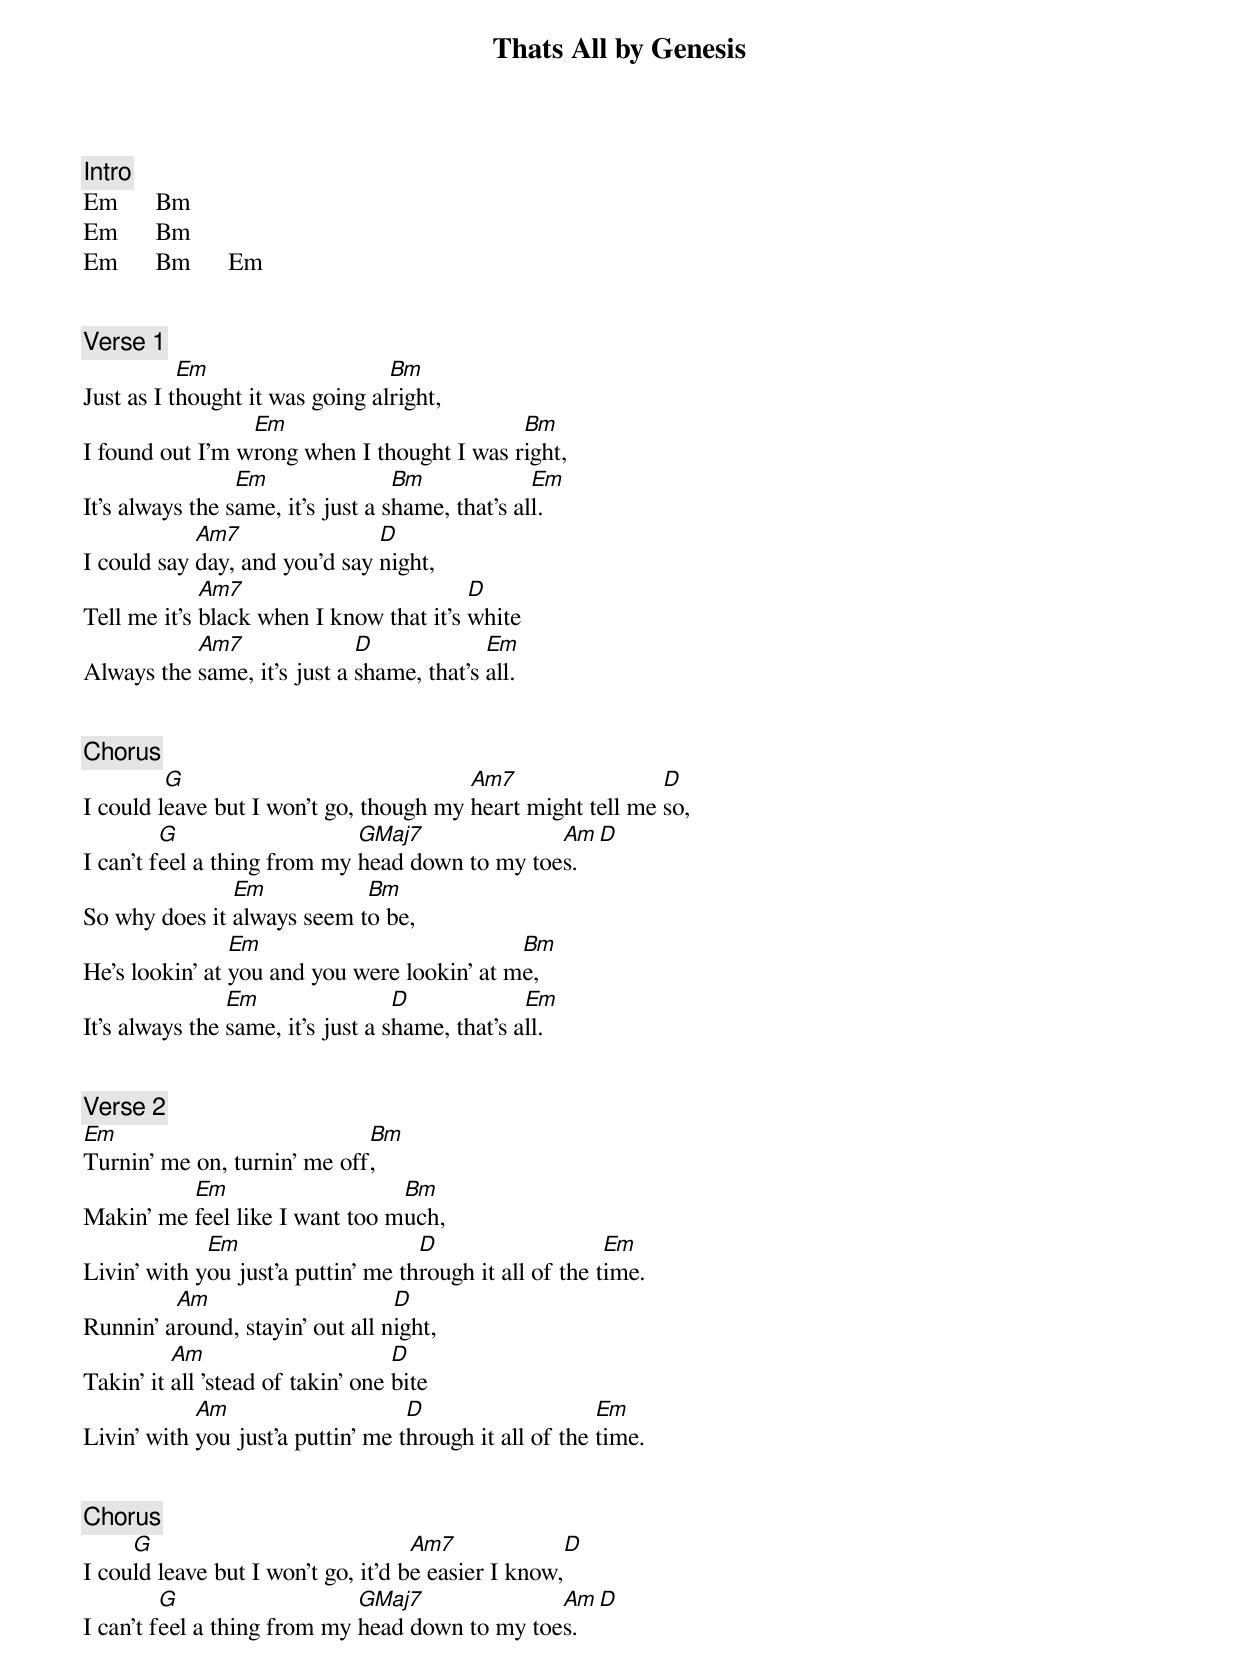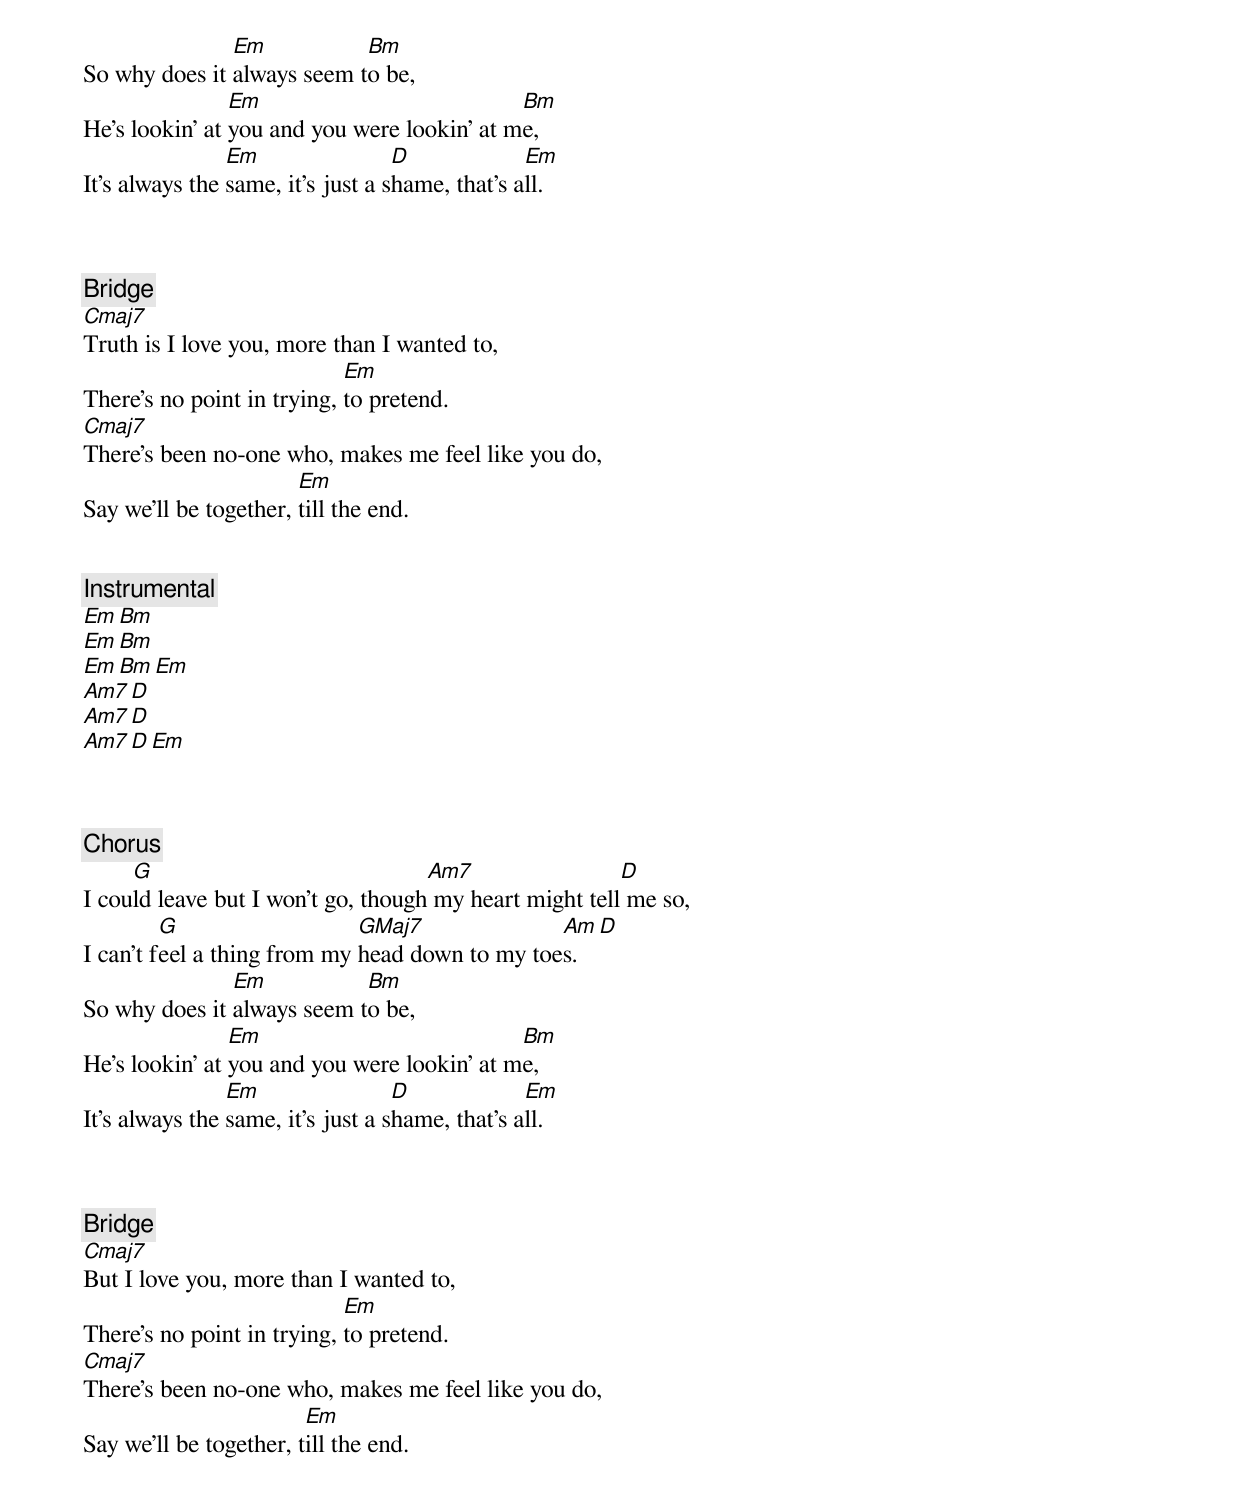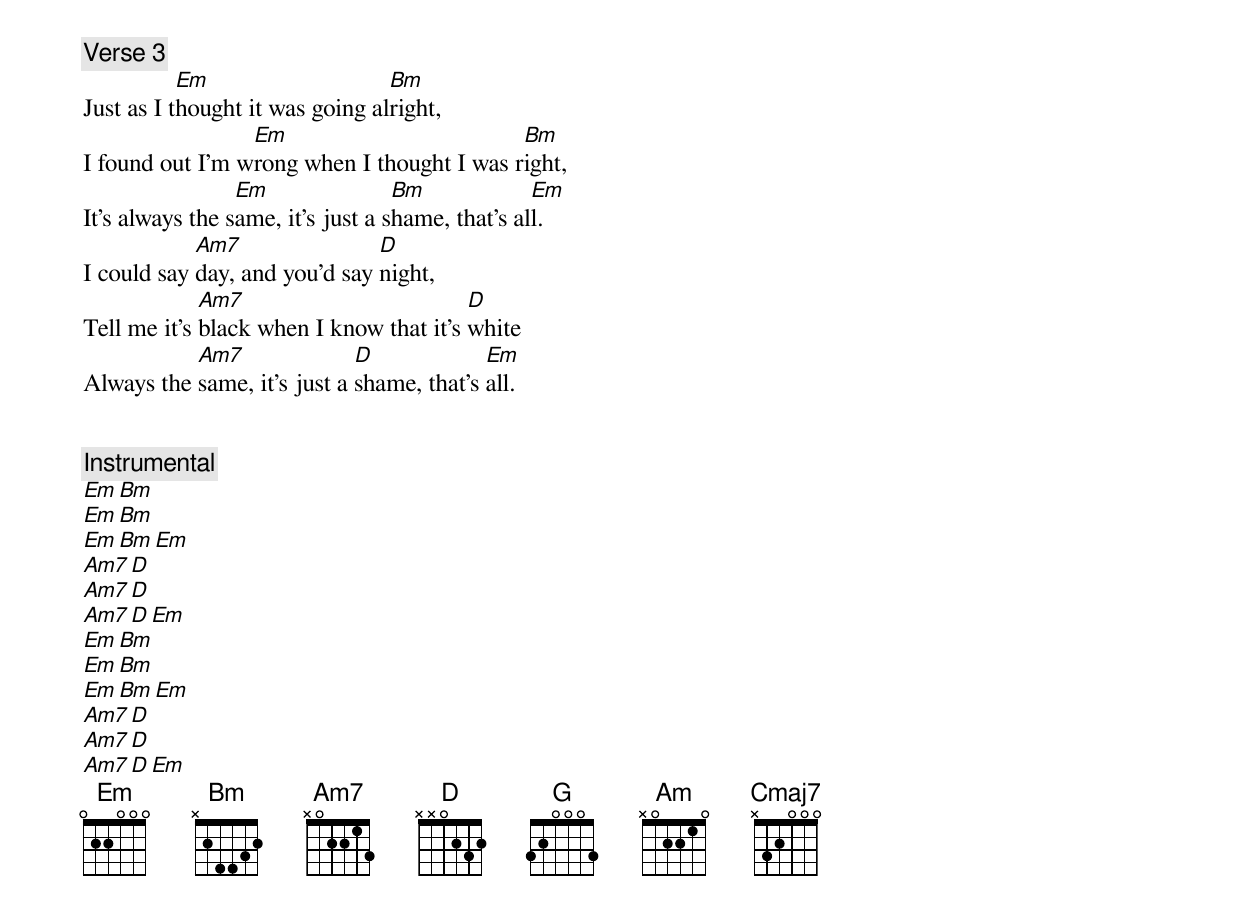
Thats All by Genesis

[Intro]
Em      Bm
Em      Bm
Em      Bm      Em


[Verse 1]
           Em                    Bm
Just as I thought it was going alright,
                 Em                         Bm
I found out I'm wrong when I thought I was right,
                 Em                Bm             Em
It's always the same, it's just a shame, that's all.
            Am7                D
I could say day, and you'd say night,
             Am7                         D
Tell me it's black when I know that it's white
           Am7               D             Em
Always the same, it's just a shame, that's all.


[Chorus]
         G                              Am7                 D
I could leave but I won't go, though my heart might tell me so,
         G                   GMaj7              Am    D
I can't feel a thing from my head down to my toes.
               Em           Bm
So why does it always seem to be,
                Em                           Bm
He's lookin' at you and you were lookin' at me,
                Em                 D             Em
It's always the same, it's just a shame, that's all.


[Verse 2]
Em                           Bm
Turnin' me on, turnin' me off,
          Em                    Bm
Makin' me feel like I want too much,
             Em                     D                    Em
Livin' with you just'a puttin' me through it all of the time.
         Am                      D
Runnin' around, stayin' out all night,
          Am                       D
Takin' it all 'stead of takin' one bite
            Am                     D                    Em
Livin' with you just'a puttin' me through it all of the time.


[Chorus]
     G                              Am7                 D
I could leave but I won't go, it’d be easier I know,
         G                   GMaj7              Am    D
I can't feel a thing from my head down to my toes.
               Em           Bm
So why does it always seem to be,
                Em                           Bm
He's lookin' at you and you were lookin' at me,
                Em                 D             Em
It's always the same, it's just a shame, that's all.



[Bridge]
Cmaj7
Truth is I love you, more than I wanted to,
                            Em
There's no point in trying, to pretend.
Cmaj7
There's been no-one who, makes me feel like you do,
                       Em
Say we'll be together, till the end.


[Instrumental]
Em              Bm
Em              Bm
Em              Bm      Em
Am7             D
Am7             D
Am7             D       Em



[Chorus]
     G                              Am7                 D
I could leave but I won't go, though my heart might tell me so,
         G                   GMaj7              Am    D
I can't feel a thing from my head down to my toes.
               Em           Bm
So why does it always seem to be,
                Em                           Bm
He's lookin' at you and you were lookin' at me,
                Em                 D             Em
It's always the same, it's just a shame, that's all.



[Bridge]
Cmaj7
But I love you, more than I wanted to,
                            Em
There's no point in trying, to pretend.
Cmaj7
There's been no-one who, makes me feel like you do,
                        Em
Say we'll be together, till the end.


[Verse 3]
           Em                    Bm
Just as I thought it was going alright,
                 Em                         Bm
I found out I'm wrong when I thought I was right,
                 Em                Bm             Em
It's always the same, it's just a shame, that's all.
            Am7                D
I could say day, and you'd say night,
             Am7                         D
Tell me it's black when I know that it's white
           Am7               D             Em
Always the same, it's just a shame, that's all.


[Instrumental]
Em              Bm
Em              Bm
Em              Bm      Em
Am7             D
Am7             D
Am7             D       Em
Em              Bm
Em              Bm
Em              Bm      Em
Am7             D
Am7             D
Am7             D       Em
